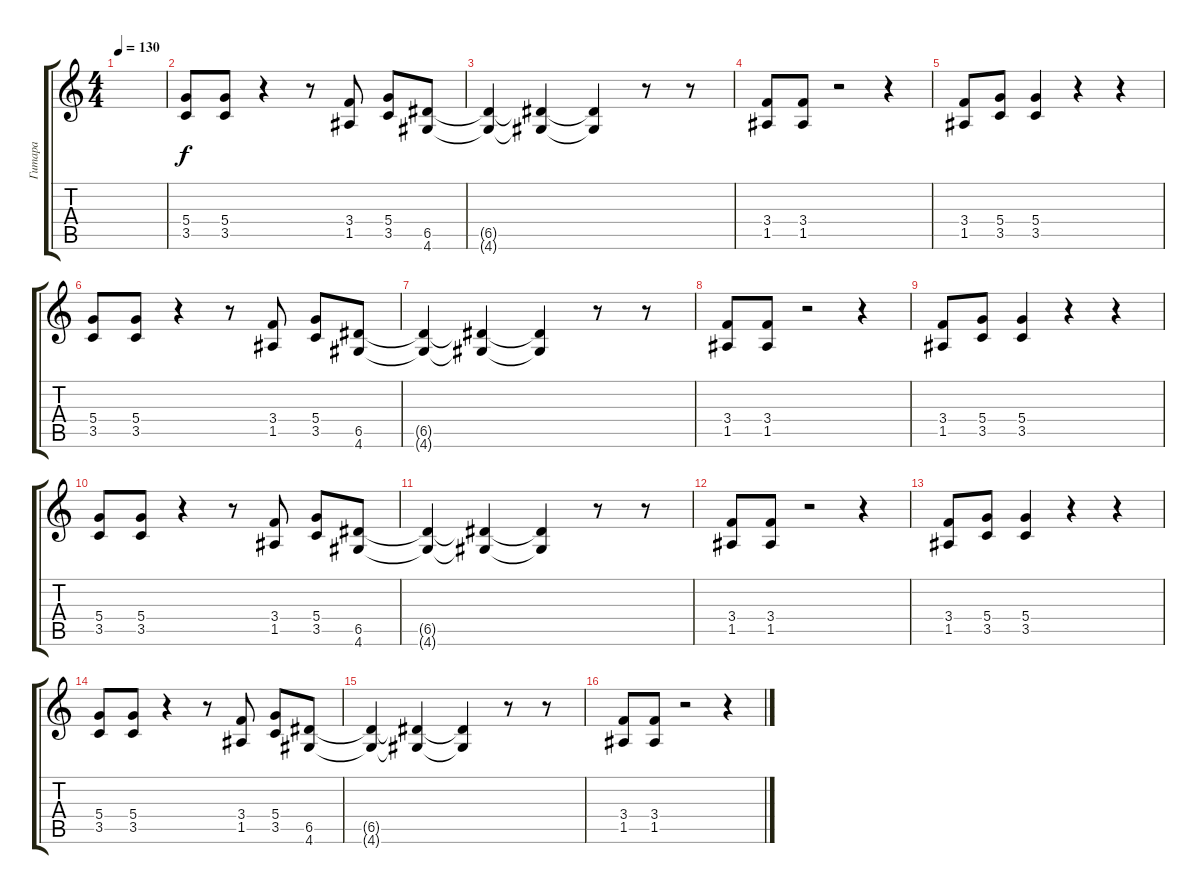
\track ("Гитара" "Гитара") {instrument overdrivenguitar}
\staff {score tabs}
\tuning (E4 B3 G3 D3 A2 E2) {hide}
\ts (4 4)
\tempo 130
\clef g2
\ks c
|
(5.4 3.5).8 (5.4 3.5).8 r.4 r.8 (3.4 1.5).8 (5.4 3.5).8 (6.5 4.6).8 |
(6.5{t} 4.6{t}).4 (6.5{t} 4.6{t}).4 (6.5{t} 4.6{t}).4 r.8 r.8 |
(3.4 1.5).8 (3.4 1.5).8 r.2 r.4 |
(3.4 1.5).8 (5.4 3.5).8 (5.4 3.5).4 r.4 r.4 |
(5.4 3.5).8 (5.4 3.5).8 r.4 r.8 (3.4 1.5).8 (5.4 3.5).8 (6.5 4.6).8 |
(6.5{t} 4.6{t}).4 (6.5{t} 4.6{t}).4 (6.5{t} 4.6{t}).4 r.8 r.8 |
(3.4 1.5).8 (3.4 1.5).8 r.2 r.4 |
(3.4 1.5).8 (5.4 3.5).8 (5.4 3.5).4 r.4 r.4 |
(5.4 3.5).8 (5.4 3.5).8 r.4 r.8 (3.4 1.5).8 (5.4 3.5).8 (6.5 4.6).8 |
(6.5{t} 4.6{t}).4 (6.5{t} 4.6{t}).4 (6.5{t} 4.6{t}).4 r.8 r.8 |
(3.4 1.5).8 (3.4 1.5).8 r.2 r.4 |
(3.4 1.5).8 (5.4 3.5).8 (5.4 3.5).4 r.4 r.4 |
(5.4 3.5).8 (5.4 3.5).8 r.4 r.8 (3.4 1.5).8 (5.4 3.5).8 (6.5 4.6).8 |
(6.5{t} 4.6{t}).4 (6.5{t} 4.6{t}).4 (6.5{t} 4.6{t}).4 r.8 r.8 |
(3.4 1.5).8 (3.4 1.5).8 r.2 r.4
